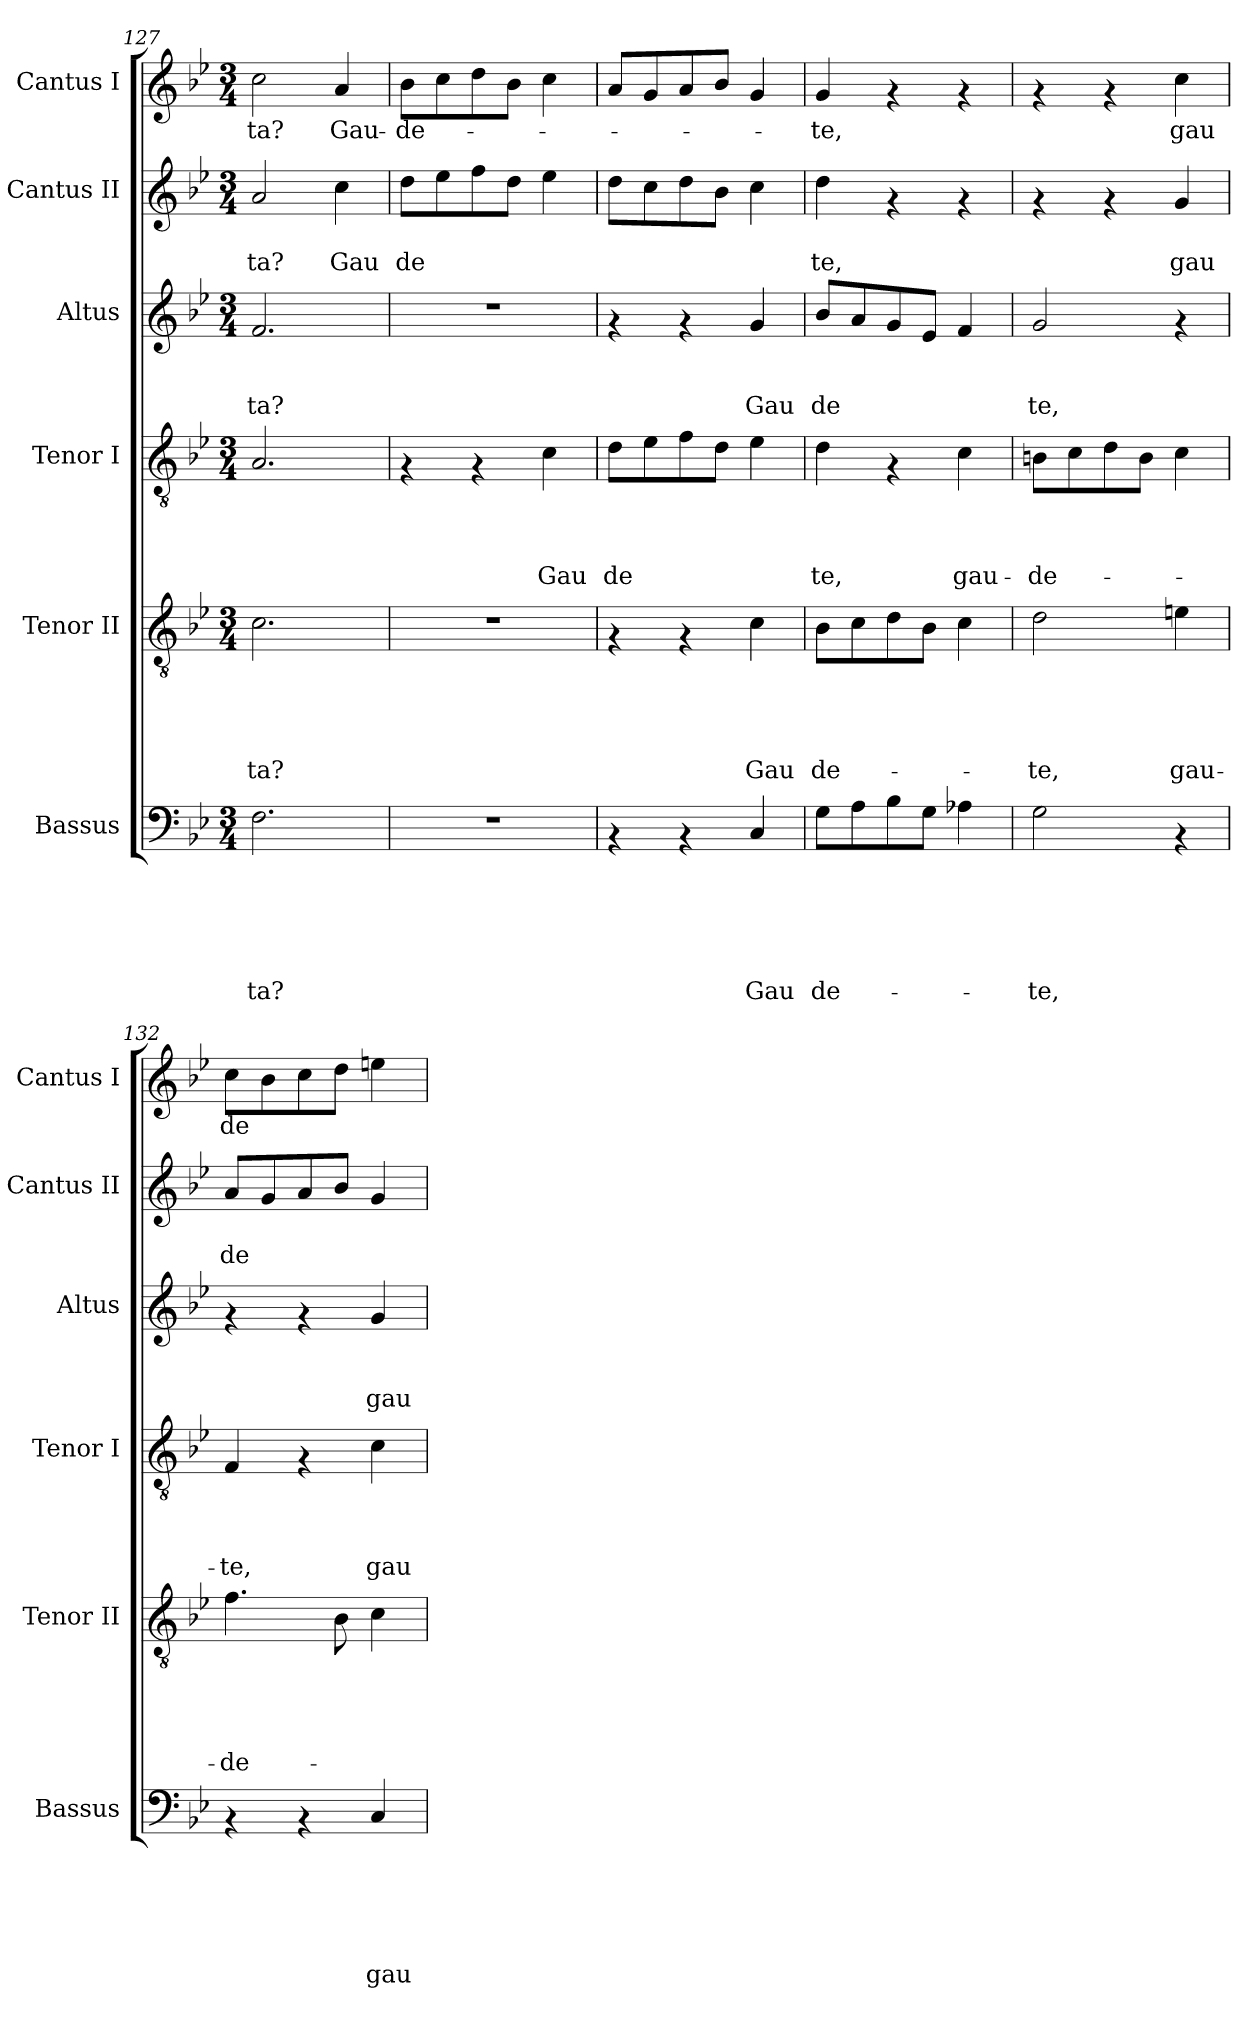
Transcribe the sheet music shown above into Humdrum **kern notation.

**kern	**text	**text	**text	**text	**text	**text	**kern	**text	**text	**text	**text	**text	**kern	**text	**text	**text	**text	**kern	**text	**text	**text	**kern	**text	**text	**kern	**text
*part6	*part6	*part6	*part6	*part6	*part6	*part6	*part5	*part5	*part5	*part5	*part5	*part5	*part4	*part4	*part4	*part4	*part4	*part3	*part3	*part3	*part3	*part2	*part2	*part2	*part1	*part1
*staff6	*staff6	*staff6	*staff6	*staff6	*staff6	*staff6	*staff5	*staff5	*staff5	*staff5	*staff5	*staff5	*staff4	*staff4	*staff4	*staff4	*staff4	*staff3	*staff3	*staff3	*staff3	*staff2	*staff2	*staff2	*staff1	*staff1
*I"Bassus	*	*	*	*	*	*	*I"Tenor II	*	*	*	*	*	*I"Tenor I	*	*	*	*	*I"Altus	*	*	*	*I"Cantus II	*	*	*I"Cantus I	*
*I'Bassus	*	*	*	*	*	*	*I'Tenor II	*	*	*	*	*	*I'Tenor I	*	*	*	*	*I'Altus	*	*	*	*I'Cantus II	*	*	*I'Cantus I	*
*clefF4	*	*	*	*	*	*	*clefGv2	*	*	*	*	*	*clefGv2	*	*	*	*	*clefG2	*	*	*	*clefG2	*	*	*clefG2	*
*k[b-e-]	*	*	*	*	*	*	*k[b-e-]	*	*	*	*	*	*k[b-e-]	*	*	*	*	*k[b-e-]	*	*	*	*k[b-e-]	*	*	*k[b-e-]	*
*B-:	*	*	*	*	*	*	*B-:	*	*	*	*	*	*B-:	*	*	*	*	*B-:	*	*	*	*B-:	*	*	*B-:	*
*M3/4	*	*	*	*	*	*	*M3/4	*	*	*	*	*	*M3/4	*	*	*	*	*M3/4	*	*	*	*M3/4	*	*	*M3/4	*
=127	=127	=127	=127	=127	=127	=127	=127	=127	=127	=127	=127	=127	=127	=127	=127	=127	=127	=127	=127	=127	=127	=127	=127	=127	=127	=127
!	!	!	!	!	!	!LO:LY:b	!	!	!	!	!	!LO:LY:b	!	!	!	!	!	!	!	!	!LO:LY:b	!	!	!LO:LY:b	!	!LO:LY:b
2.F\	.	.	.	.	.	ta?	2.c\	.	.	.	.	ta?	2.A/	.	.	.	.	2.f/	.	.	ta?	2a/	.	ta?	2cc\	-ta?
!	!	!	!	!	!	!	!	!	!	!	!	!	!	!	!	!	!	!	!	!	!	!	!	!LO:LY:b	!	!LO:LY:b
.	.	.	.	.	.	.	.	.	.	.	.	.	.	.	.	.	.	.	.	.	.	4cc\	.	Gau	4a/	Gau-
=128	=128	=128	=128	=128	=128	=128	=128	=128	=128	=128	=128	=128	=128	=128	=128	=128	=128	=128	=128	=128	=128	=128	=128	=128	=128	=128
!	!	!	!	!	!	!	!	!	!	!	!	!	!	!	!	!	!	!	!	!	!	!	!	!LO:LY:b	!	!LO:LY:b
2.r	.	.	.	.	.	.	2.r	.	.	.	.	.	4rF	.	.	.	.	2.r	.	.	.	8dd\L	.	de	8b-\L	-de-
.	.	.	.	.	.	.	.	.	.	.	.	.	.	.	.	.	.	.	.	.	.	8ee-\	.	.	8cc\	.
.	.	.	.	.	.	.	.	.	.	.	.	.	4rF	.	.	.	.	.	.	.	.	8ff\	.	.	8dd\	.
.	.	.	.	.	.	.	.	.	.	.	.	.	.	.	.	.	.	.	.	.	.	8dd\J	.	.	8b-\J	.
!	!	!	!	!	!	!	!	!	!	!	!	!	!	!	!	!	!LO:LY:b	!	!	!	!	!	!	!	!	!
.	.	.	.	.	.	.	.	.	.	.	.	.	4c\	.	.	.	Gau	.	.	.	.	4ee-\	.	.	4cc\	.
=129	=129	=129	=129	=129	=129	=129	=129	=129	=129	=129	=129	=129	=129	=129	=129	=129	=129	=129	=129	=129	=129	=129	=129	=129	=129	=129
!	!	!	!	!	!	!	!	!	!	!	!	!	!	!	!	!	!LO:LY:b	!	!	!	!	!	!	!	!	!
4rAA	.	.	.	.	.	.	4rF	.	.	.	.	.	8d\L	.	.	.	de	4rf	.	.	.	8dd\L	.	.	8a/L	.
.	.	.	.	.	.	.	.	.	.	.	.	.	8e-\	.	.	.	.	.	.	.	.	8cc\	.	.	8g/	.
4rAA	.	.	.	.	.	.	4rF	.	.	.	.	.	8f\	.	.	.	.	4rf	.	.	.	8dd\	.	.	8a/	.
.	.	.	.	.	.	.	.	.	.	.	.	.	8d\J	.	.	.	.	.	.	.	.	8b-\J	.	.	8b-/J	.
!	!	!	!	!	!	!LO:LY:b	!	!	!	!	!	!LO:LY:b	!	!	!	!	!	!	!	!	!LO:LY:b	!	!	!	!	!
4C/	.	.	.	.	.	Gau	4c\	.	.	.	.	Gau	4e-\	.	.	.	.	4g/	.	.	Gau	4cc\	.	.	4g/	.
!!LO:PB:g=z
=130	=130	=130	=130	=130	=130	=130	=130	=130	=130	=130	=130	=130	=130	=130	=130	=130	=130	=130	=130	=130	=130	=130	=130	=130	=130	=130
!	!	!	!	!	!	!LO:LY:b	!	!	!	!	!	!LO:LY:b	!	!	!	!	!LO:LY:b	!	!	!	!LO:LY:b	!	!	!LO:LY:b	!	!LO:LY:b
8G\L	.	.	.	.	.	de-	8B-\L	.	.	.	.	de-	4d\	.	.	.	te,	8b-/L	.	.	de	4dd\	.	te,	4g/	-te,
8A\	.	.	.	.	.	.	8c\	.	.	.	.	.	.	.	.	.	.	8a/	.	.	.	.	.	.	.	.
8B-\	.	.	.	.	.	.	8d\	.	.	.	.	.	4rF	.	.	.	.	8g/	.	.	.	4rf	.	.	4rf	.
8G\J	.	.	.	.	.	.	8B-\J	.	.	.	.	.	.	.	.	.	.	8e-/J	.	.	.	.	.	.	.	.
!	!	!	!	!	!	!	!	!	!	!	!	!	!	!	!	!	!LO:LY:b	!	!	!	!	!	!	!	!	!
4A-X\	.	.	.	.	.	.	4c\	.	.	.	.	.	4c\	.	.	.	gau-	4f/	.	.	.	4rf	.	.	4rf	.
=131	=131	=131	=131	=131	=131	=131	=131	=131	=131	=131	=131	=131	=131	=131	=131	=131	=131	=131	=131	=131	=131	=131	=131	=131	=131	=131
!	!	!	!	!	!	!LO:LY:b	!	!	!	!	!	!LO:LY:b	!	!	!	!	!LO:LY:b	!	!	!	!LO:LY:b	!	!	!	!	!
2G\	.	.	.	.	.	-te,	2d\	.	.	.	.	-te,	8Bn\L	.	.	.	-de-	2g/	.	.	te,	4rf	.	.	4rf	.
.	.	.	.	.	.	.	.	.	.	.	.	.	8c\	.	.	.	.	.	.	.	.	.	.	.	.	.
.	.	.	.	.	.	.	.	.	.	.	.	.	8d\	.	.	.	.	.	.	.	.	4rf	.	.	4rf	.
.	.	.	.	.	.	.	.	.	.	.	.	.	8B\J	.	.	.	.	.	.	.	.	.	.	.	.	.
!	!	!	!	!	!	!	!	!	!	!	!	!LO:LY:b	!	!	!	!	!	!	!	!	!	!	!	!LO:LY:b	!	!LO:LY:b
4rAA	.	.	.	.	.	.	4en\	.	.	.	.	gau-	4c\	.	.	.	.	4rf	.	.	.	4g/	.	gau	4cc\	gau
=132	=132	=132	=132	=132	=132	=132	=132	=132	=132	=132	=132	=132	=132	=132	=132	=132	=132	=132	=132	=132	=132	=132	=132	=132	=132	=132
!	!	!	!	!	!	!	!	!	!	!	!	!LO:LY:b	!	!	!	!	!LO:LY:b	!	!	!	!	!	!	!LO:LY:b	!	!LO:LY:b
4rAA	.	.	.	.	.	.	4.f\	.	.	.	.	-de-	4F/	.	.	.	-te,	4rf	.	.	.	8a/L	.	de	8cc\L	de
.	.	.	.	.	.	.	.	.	.	.	.	.	.	.	.	.	.	.	.	.	.	8g/	.	.	8b-\	.
4rAA	.	.	.	.	.	.	.	.	.	.	.	.	4rF	.	.	.	.	4rf	.	.	.	8a/	.	.	8cc\	.
.	.	.	.	.	.	.	8B-\	.	.	.	.	.	.	.	.	.	.	.	.	.	.	8b-/J	.	.	8dd\J	.
!	!	!	!	!	!	!LO:LY:b	!	!	!	!	!	!	!	!	!	!	!LO:LY:b	!	!	!	!LO:LY:b	!	!	!	!	!
4C/	.	.	.	.	.	gau-	4c\	.	.	.	.	.	4c\	.	.	.	gau-	4g/	.	.	gau	4g/	.	.	4een\	.
=	=	=	=	=	=	=	=	=	=	=	=	=	=	=	=	=	=	=	=	=	=	=	=	=	=	=
*-	*-	*-	*-	*-	*-	*-	*-	*-	*-	*-	*-	*-	*-	*-	*-	*-	*-	*-	*-	*-	*-	*-	*-	*-	*-	*-
